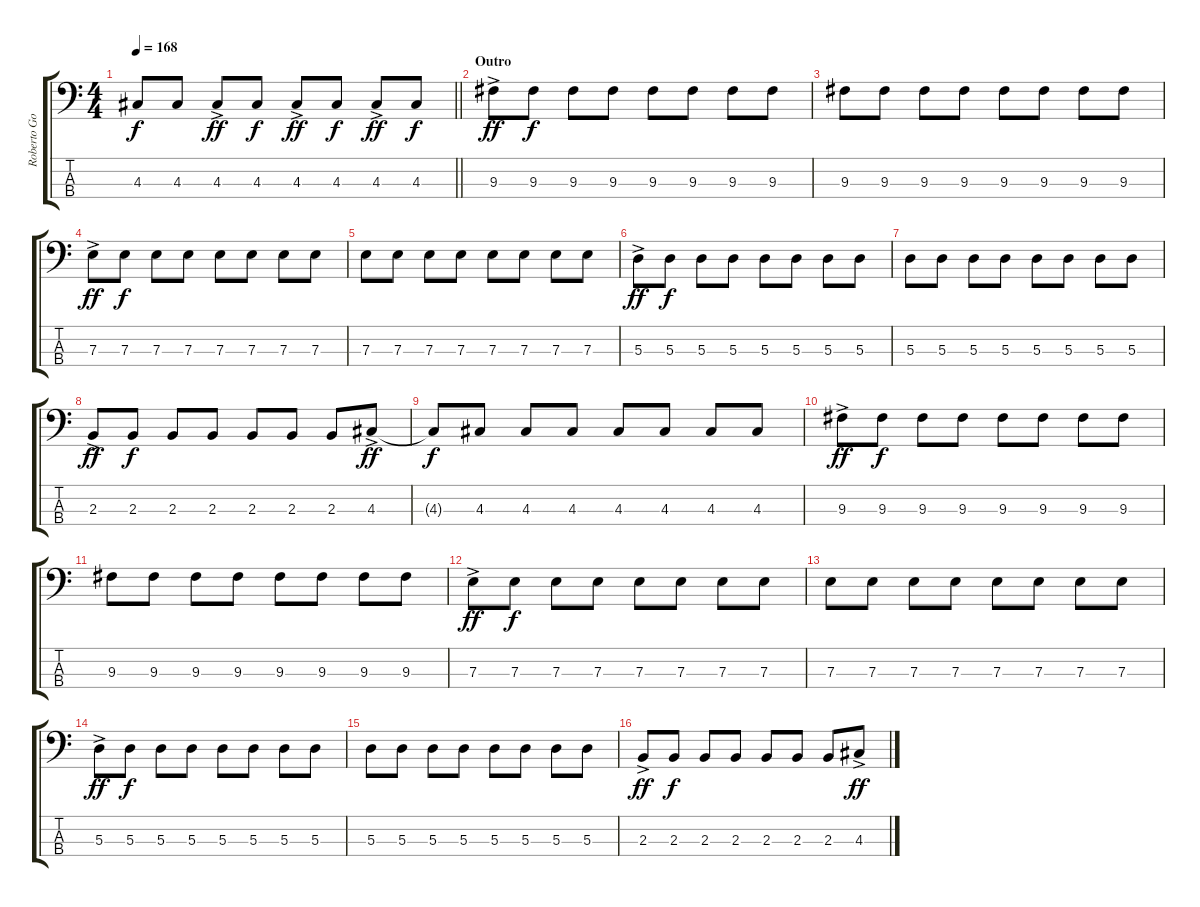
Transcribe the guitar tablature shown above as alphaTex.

\track ("Roberto Gonzalo" "Roberto Go") {instrument electricbassfinger}
\staff {score tabs}
\tuning (G2 D2 A1 E1) {hide}
\ts (4 4)
\tempo 168
\clef f4
\barLineRight lightlight
\ks c
4.3{t}.8{dy f} 4.3.8 4.3{ac}.8{dy ff} 4.3.8{dy f} 4.3{ac}.8{dy ff} 4.3.8{dy f} 4.3{ac}.8{dy ff} 4.3.8{dy f} |
\section ("" "Outro")
9.3{ac}.8{dy ff} 9.3.8{dy f} 9.3.8 9.3.8 9.3.8 9.3.8 9.3.8 9.3.8 |
9.3.8 9.3.8 9.3.8 9.3.8 9.3.8 9.3.8 9.3.8 9.3.8 |
7.3{ac}.8{dy ff} 7.3.8{dy f} 7.3.8 7.3.8 7.3.8 7.3.8 7.3.8 7.3.8 |
7.3.8 7.3.8 7.3.8 7.3.8 7.3.8 7.3.8 7.3.8 7.3.8 |
5.3{ac}.8{dy ff} 5.3.8{dy f} 5.3.8 5.3.8 5.3.8 5.3.8 5.3.8 5.3.8 |
5.3.8 5.3.8 5.3.8 5.3.8 5.3.8 5.3.8 5.3.8 5.3.8 |
2.3{ac}.8{dy ff} 2.3.8{dy f} 2.3.8 2.3.8 2.3.8 2.3.8 2.3.8 4.3{ac}.8{dy ff} |
4.3{t}.8{dy f} 4.3.8 4.3.8 4.3.8 4.3.8 4.3.8 4.3.8 4.3.8 |
9.3{ac}.8{dy ff} 9.3.8{dy f} 9.3.8 9.3.8 9.3.8 9.3.8 9.3.8 9.3.8 |
9.3.8 9.3.8 9.3.8 9.3.8 9.3.8 9.3.8 9.3.8 9.3.8 |
7.3{ac}.8{dy ff} 7.3.8{dy f} 7.3.8 7.3.8 7.3.8 7.3.8 7.3.8 7.3.8 |
7.3.8 7.3.8 7.3.8 7.3.8 7.3.8 7.3.8 7.3.8 7.3.8 |
5.3{ac}.8{dy ff} 5.3.8{dy f} 5.3.8 5.3.8 5.3.8 5.3.8 5.3.8 5.3.8 |
5.3.8 5.3.8 5.3.8 5.3.8 5.3.8 5.3.8 5.3.8 5.3.8 |
2.3{ac}.8{dy ff} 2.3.8{dy f} 2.3.8 2.3.8 2.3.8 2.3.8 2.3.8 4.3{ac}.8{dy ff}
